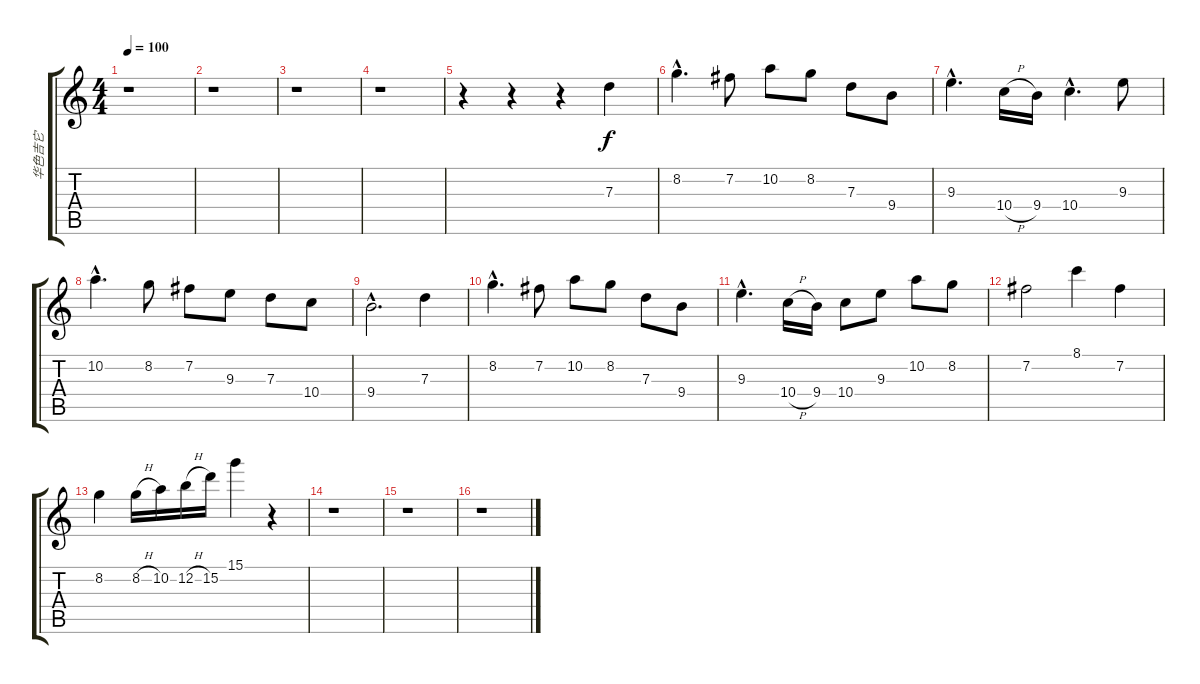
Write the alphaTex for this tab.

\track ("华色吉它" "华色吉它") {instrument overdrivenguitar}
\staff {score tabs}
\tuning (E4 B3 G3 D3 A2 E2) {hide}
\ts (4 4)
\tempo 100
\clef g2
\ks c
r.1{dy f} |
r.1 |
r.1 |
r.1 |
r.4 r.4 r.4 7.3.4 |
8.2{hac}.4{d} 7.2.8 10.2.8 8.2.8 7.3.8 9.4.8 |
9.3{hac}.4{d} 10.4{h}.16 9.4.16 10.4{hac}.4{d} 9.3.8 |
10.2{hac}.4{d} 8.2.8 7.2.8 9.3.8 7.3.8 10.4.8 |
9.4{hac}.2{d} 7.3.4 |
8.2{hac}.4{d} 7.2.8 10.2.8 8.2.8 7.3.8 9.4.8 |
9.3{hac}.4{d} 10.4{h}.16 9.4.16 10.4.8 9.3.8 10.2.8 8.2.8 |
7.2.2 8.1.4 7.2.4 |
8.2.4 8.2{h}.16 10.2.16 12.2{h}.16 15.2.16 15.1.4 r.4 |
r.1 |
r.1 |
r.1
